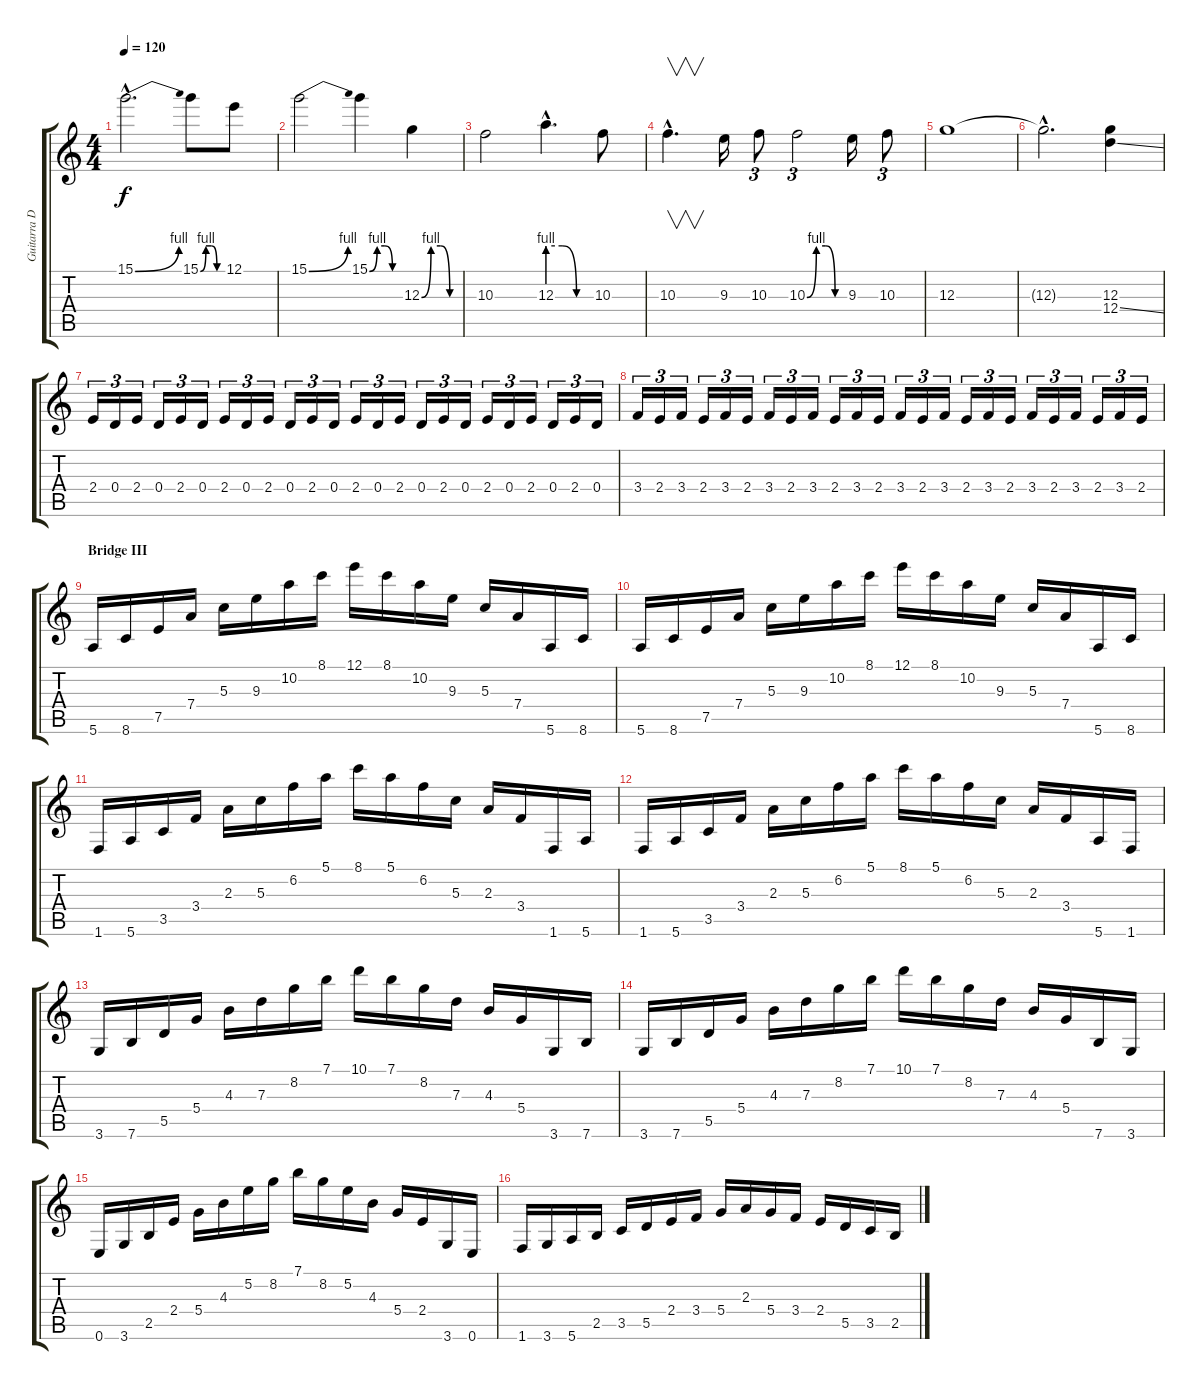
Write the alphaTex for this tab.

\track ("Guitarra Distorção 3" "Guitarra D") {instrument distortionguitar}
\staff {score tabs}
\tuning (E4 B3 G3 D3 A2 E2) {hide}
\ts (4 4)
\tempo 120
\clef g2
\ks c
15.1{be (bend 0 0 60 4) hac}.2{d dy f} 15.1{be (custom 0 0 15 4 30 4 45 0 60 0)}.8 12.1.8 |
15.1{be (bend 0 0 60 4)}.2 15.1{be (custom 0 0 15 4 30 4 45 0 60 0)}.4 12.3{be (custom 0 0 15 4 30 4 45 0 60 0)}.4 |
10.3.2 12.3{be (custom 0 4 20 4 40 0 60 0) hac}.4{d} 10.3.8 |
10.3{hac}.4{v d} 9.3.16 10.3.8{tu (3 2)} 10.3{be (custom 0 0 15 4 30 4 45 0 60 0)}.2{tu (3 2)} 9.3.16 10.3.8{tu (3 2)} |
12.3.1 |
12.3{hac t}.2{d} (12.3 12.4{ss}).4 |
2.4.16{tu (3 2)} 0.4.16{tu (3 2)} 2.4.16{tu (3 2)} 0.4.16{tu (3 2)} 2.4.16{tu (3 2)} 0.4.16{tu (3 2)} 2.4.16{tu (3 2)} 0.4.16{tu (3 2)} 2.4.16{tu (3 2)} 0.4.16{tu (3 2)} 2.4.16{tu (3 2)} 0.4.16{tu (3 2)} 2.4.16{tu (3 2)} 0.4.16{tu (3 2)} 2.4.16{tu (3 2)} 0.4.16{tu (3 2)} 2.4.16{tu (3 2)} 0.4.16{tu (3 2)} 2.4.16{tu (3 2)} 0.4.16{tu (3 2)} 2.4.16{tu (3 2)} 0.4.16{tu (3 2)} 2.4.16{tu (3 2)} 0.4.16{tu (3 2)} |
3.4.16{tu (3 2)} 2.4.16{tu (3 2)} 3.4.16{tu (3 2)} 2.4.16{tu (3 2)} 3.4.16{tu (3 2)} 2.4.16{tu (3 2)} 3.4.16{tu (3 2)} 2.4.16{tu (3 2)} 3.4.16{tu (3 2)} 2.4.16{tu (3 2)} 3.4.16{tu (3 2)} 2.4.16{tu (3 2)} 3.4.16{tu (3 2)} 2.4.16{tu (3 2)} 3.4.16{tu (3 2)} 2.4.16{tu (3 2)} 3.4.16{tu (3 2)} 2.4.16{tu (3 2)} 3.4.16{tu (3 2)} 2.4.16{tu (3 2)} 3.4.16{tu (3 2)} 2.4.16{tu (3 2)} 3.4.16{tu (3 2)} 2.4.16{tu (3 2)} |
\section ("" "Bridge III")
5.6.16 8.6.16 7.5.16 7.4.16 5.3.16 9.3.16 10.2.16 8.1.16 12.1.16 8.1.16 10.2.16 9.3.16 5.3.16 7.4.16 5.6.16 8.6.16 |
5.6.16 8.6.16 7.5.16 7.4.16 5.3.16 9.3.16 10.2.16 8.1.16 12.1.16 8.1.16 10.2.16 9.3.16 5.3.16 7.4.16 5.6.16 8.6.16 |
1.6.16 5.6.16 3.5.16 3.4.16 2.3.16 5.3.16 6.2.16 5.1.16 8.1.16 5.1.16 6.2.16 5.3.16 2.3.16 3.4.16 1.6.16 5.6.16 |
1.6.16 5.6.16 3.5.16 3.4.16 2.3.16 5.3.16 6.2.16 5.1.16 8.1.16 5.1.16 6.2.16 5.3.16 2.3.16 3.4.16 5.6.16 1.6.16 |
3.6.16 7.6.16 5.5.16 5.4.16 4.3.16 7.3.16 8.2.16 7.1.16 10.1.16 7.1.16 8.2.16 7.3.16 4.3.16 5.4.16 3.6.16 7.6.16 |
3.6.16 7.6.16 5.5.16 5.4.16 4.3.16 7.3.16 8.2.16 7.1.16 10.1.16 7.1.16 8.2.16 7.3.16 4.3.16 5.4.16 7.6.16 3.6.16 |
0.6.16 3.6.16 2.5.16 2.4.16 5.4.16 4.3.16 5.2.16 8.2.16 7.1.16 8.2.16 5.2.16 4.3.16 5.4.16 2.4.16 3.6.16 0.6.16 |
1.6.16 3.6.16 5.6.16 2.5.16 3.5.16 5.5.16 2.4.16 3.4.16 5.4.16 2.3.16 5.4.16 3.4.16 2.4.16 5.5.16 3.5.16 2.5.16
